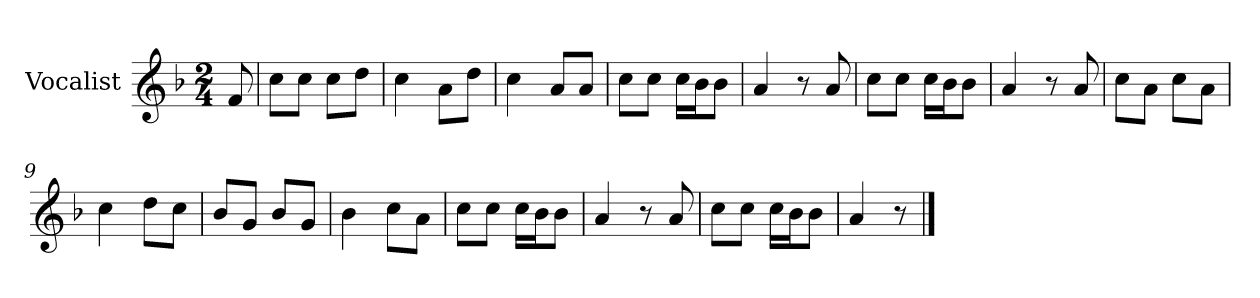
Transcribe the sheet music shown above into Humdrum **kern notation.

**kern
*part1
*staff1
*I"Vocalist
*k[b-]
*F:
*M2/4
=
8f
=1
8ccL
8ccJ
8ccL
8ddJ
=2
4cc
8aL
8ddJ
=3
4cc
8aL
8aJ
=4
8ccL
8ccJ
16ccLL
16b-J
8b-J
=5
4a
8r
8a
=6
8ccL
8ccJ
16ccLL
16b-J
8b-J
=7
4a
8r
8a
=8
8ccL
8aJ
8ccL
8aJ
=9
4cc
8ddL
8ccJ
=10
8b-L
8gJ
8b-L
8gJ
=11
4b-
8ccL
8aJ
=12
8ccL
8ccJ
16ccLL
16b-J
8b-J
=13
4a
8r
8a
=14
8ccL
8ccJ
16ccLL
16b-J
8b-J
=15
4a
8r
==
*-
